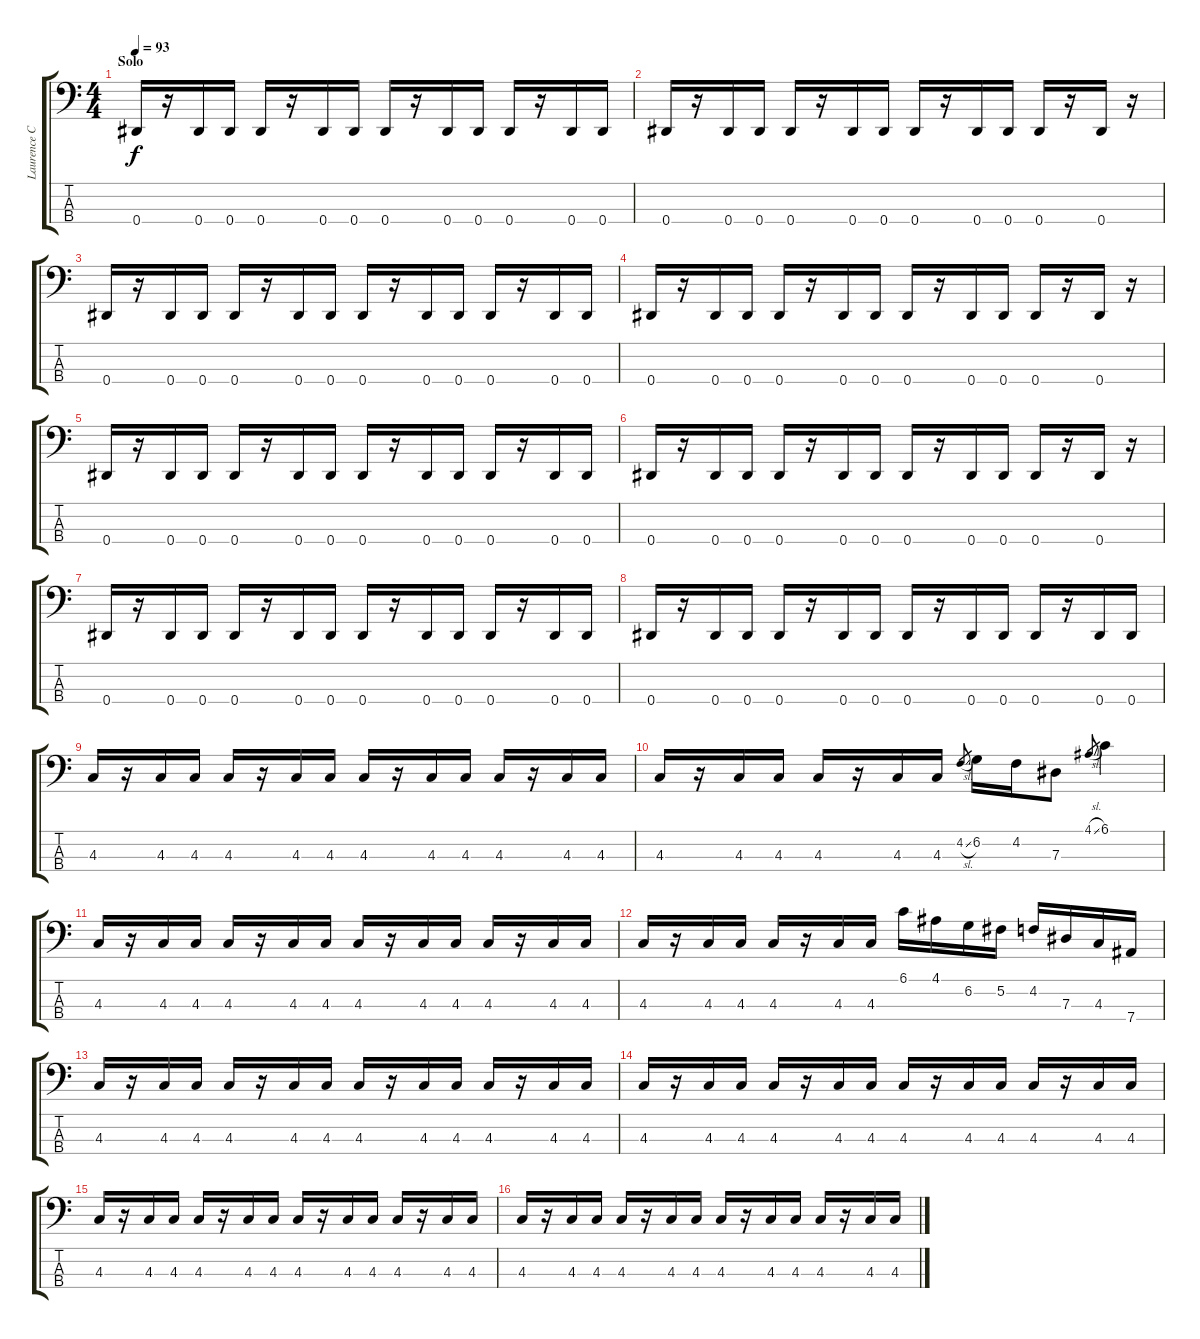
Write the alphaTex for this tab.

\track ("Laurence Cottle" "Laurence C") {instrument electricbassfinger}
\staff {score tabs}
\tuning (Gb2 Db2 Ab1 Eb1) {hide}
\ts (4 4)
\section ("" "Solo")
\tempo 93
\clef f4
\ks c
0.4.16{dy f} r.16 0.4.16 0.4.16 0.4.16 r.16 0.4.16 0.4.16 0.4.16 r.16 0.4.16 0.4.16 0.4.16 r.16 0.4.16 0.4.16 |
0.4.16 r.16 0.4.16 0.4.16 0.4.16 r.16 0.4.16 0.4.16 0.4.16 r.16 0.4.16 0.4.16 0.4.16 r.16 0.4.16 r.16 |
0.4.16 r.16 0.4.16 0.4.16 0.4.16 r.16 0.4.16 0.4.16 0.4.16 r.16 0.4.16 0.4.16 0.4.16 r.16 0.4.16 0.4.16 |
0.4.16 r.16 0.4.16 0.4.16 0.4.16 r.16 0.4.16 0.4.16 0.4.16 r.16 0.4.16 0.4.16 0.4.16 r.16 0.4.16 r.16 |
0.4.16 r.16 0.4.16 0.4.16 0.4.16 r.16 0.4.16 0.4.16 0.4.16 r.16 0.4.16 0.4.16 0.4.16 r.16 0.4.16 0.4.16 |
0.4.16 r.16 0.4.16 0.4.16 0.4.16 r.16 0.4.16 0.4.16 0.4.16 r.16 0.4.16 0.4.16 0.4.16 r.16 0.4.16 r.16 |
0.4.16 r.16 0.4.16 0.4.16 0.4.16 r.16 0.4.16 0.4.16 0.4.16 r.16 0.4.16 0.4.16 0.4.16 r.16 0.4.16 0.4.16 |
0.4.16 r.16 0.4.16 0.4.16 0.4.16 r.16 0.4.16 0.4.16 0.4.16 r.16 0.4.16 0.4.16 0.4.16 r.16 0.4.16 0.4.16 |
4.3.16 r.16 4.3.16 4.3.16 4.3.16 r.16 4.3.16 4.3.16 4.3.16 r.16 4.3.16 4.3.16 4.3.16 r.16 4.3.16 4.3.16 |
4.3.16 r.16 4.3.16 4.3.16 4.3.16 r.16 4.3.16 4.3.16 4.2{sl}.8{gr} 6.2.16 4.2.16 7.3.8 4.1{sl}.8{gr} 6.1.4 |
4.3.16 r.16 4.3.16 4.3.16 4.3.16 r.16 4.3.16 4.3.16 4.3.16 r.16 4.3.16 4.3.16 4.3.16 r.16 4.3.16 4.3.16 |
4.3.16 r.16 4.3.16 4.3.16 4.3.16 r.16 4.3.16 4.3.16 6.1.16 4.1.16 6.2.16 5.2.16 4.2.16 7.3.16 4.3.16 7.4.16 |
4.3.16 r.16 4.3.16 4.3.16 4.3.16 r.16 4.3.16 4.3.16 4.3.16 r.16 4.3.16 4.3.16 4.3.16 r.16 4.3.16 4.3.16 |
4.3.16 r.16 4.3.16 4.3.16 4.3.16 r.16 4.3.16 4.3.16 4.3.16 r.16 4.3.16 4.3.16 4.3.16 r.16 4.3.16 4.3.16 |
4.3.16 r.16 4.3.16 4.3.16 4.3.16 r.16 4.3.16 4.3.16 4.3.16 r.16 4.3.16 4.3.16 4.3.16 r.16 4.3.16 4.3.16 |
4.3.16 r.16 4.3.16 4.3.16 4.3.16 r.16 4.3.16 4.3.16 4.3.16 r.16 4.3.16 4.3.16 4.3.16 r.16 4.3.16 4.3.16
